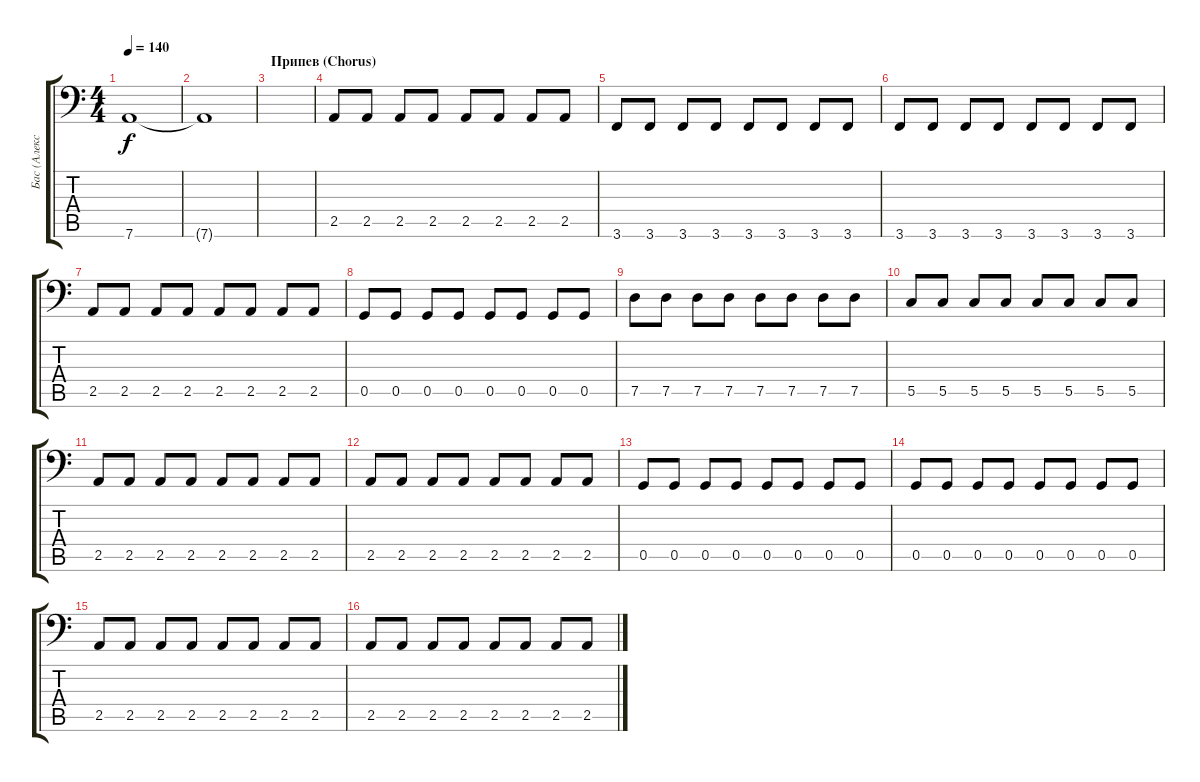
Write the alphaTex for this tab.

\track ("Бас (Александр Тимонин)" "Бас (Алекс") {instrument electricbasspick}
\staff {score tabs}
\tuning (D3 A2 F2 C2 G1 D1) {hide}
\ts (4 4)
\tempo 140
\clef f4
\ks c
7.6{t}.1{dy f} |
7.6{t}.1 |
\section ("" "Припев (Chorus)")
|
2.5.8 2.5.8 2.5.8 2.5.8 2.5.8 2.5.8 2.5.8 2.5.8 |
3.6.8 3.6.8 3.6.8 3.6.8 3.6.8 3.6.8 3.6.8 3.6.8 |
3.6.8 3.6.8 3.6.8 3.6.8 3.6.8 3.6.8 3.6.8 3.6.8 |
2.5.8 2.5.8 2.5.8 2.5.8 2.5.8 2.5.8 2.5.8 2.5.8 |
0.5.8 0.5.8 0.5.8 0.5.8 0.5.8 0.5.8 0.5.8 0.5.8 |
7.5.8 7.5.8 7.5.8 7.5.8 7.5.8 7.5.8 7.5.8 7.5.8 |
5.5.8 5.5.8 5.5.8 5.5.8 5.5.8 5.5.8 5.5.8 5.5.8 |
2.5.8 2.5.8 2.5.8 2.5.8 2.5.8 2.5.8 2.5.8 2.5.8 |
2.5.8 2.5.8 2.5.8 2.5.8 2.5.8 2.5.8 2.5.8 2.5.8 |
0.5.8 0.5.8 0.5.8 0.5.8 0.5.8 0.5.8 0.5.8 0.5.8 |
0.5.8 0.5.8 0.5.8 0.5.8 0.5.8 0.5.8 0.5.8 0.5.8 |
2.5.8 2.5.8 2.5.8 2.5.8 2.5.8 2.5.8 2.5.8 2.5.8 |
2.5.8 2.5.8 2.5.8 2.5.8 2.5.8 2.5.8 2.5.8 2.5.8
